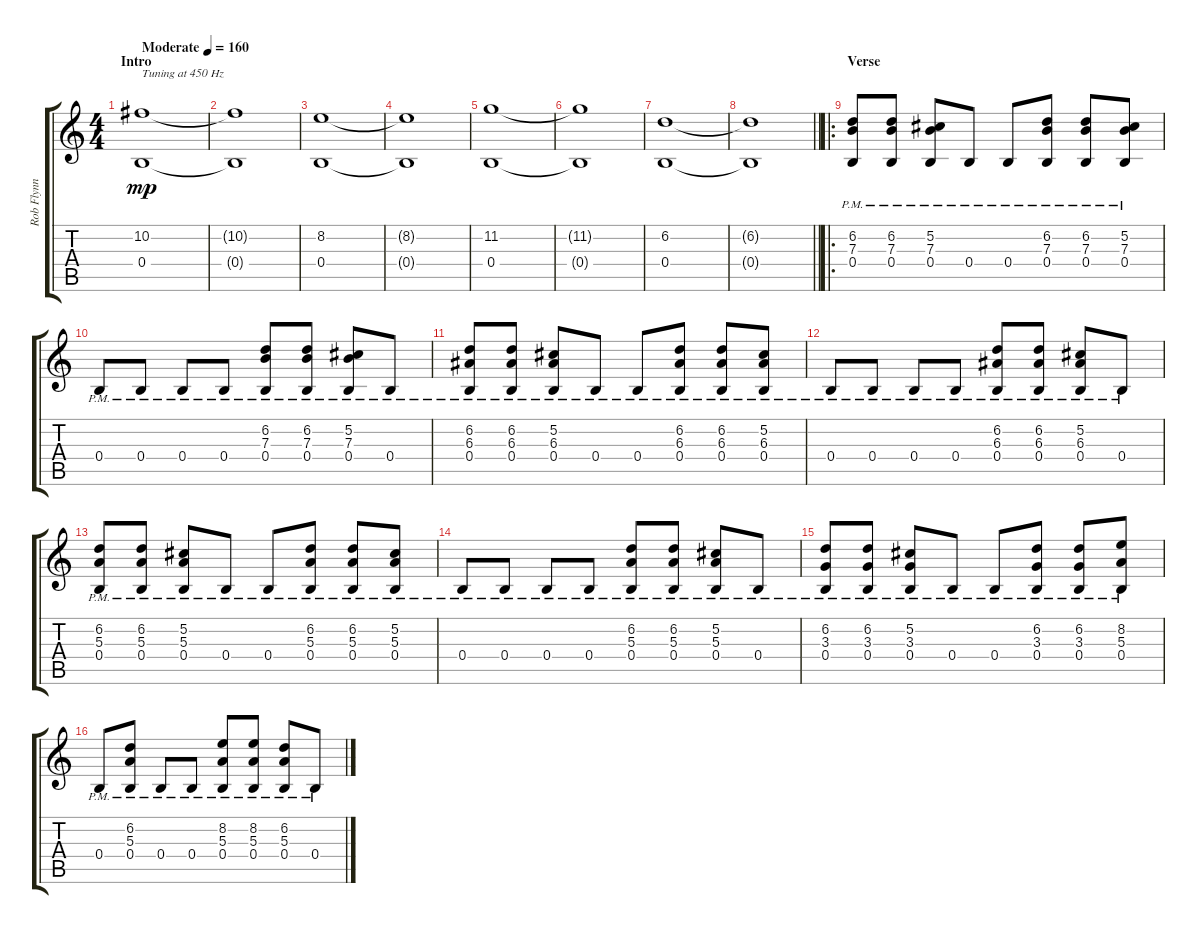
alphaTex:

\track ("Rob Flynn" "Rob Flynn") {instrument distortionguitar}
\staff {score tabs}
\tuning (Db4 Ab3 E3 B2 Gb2 B1) {hide}
\ts (4 4)
\section ("" "Intro")
\tempo (160 "Moderate")
\clef g2
\ks c
(10.2 0.4).1{txt "Tuning at 450 Hz" dy mp instrument acousticguitarsteel} |
(10.2{t} 0.4{t}).1 |
(8.2 0.4).1 |
(8.2{t} 0.4{t}).1 |
(11.2 0.4).1 |
(11.2{t} 0.4{t}).1 |
(6.2 0.4).1 |
\barLineRight lightlight
(6.2{t} 0.4{t}).1 |
\ro
\section ("" "Verse")
(6.2 7.3 0.4{pm}).8 (6.2 7.3 0.4{pm}).8 (5.2 7.3 0.4{pm}).8 0.4{pm}.8 0.4{pm}.8 (6.2 7.3 0.4{pm}).8 (6.2 7.3 0.4{pm}).8 (5.2 7.3 0.4{pm}).8 |
0.4{pm}.8 0.4{pm}.8 0.4{pm}.8 0.4{pm}.8 (6.2 7.3 0.4{pm}).8 (6.2 7.3 0.4{pm}).8 (5.2 7.3 0.4{pm}).8 0.4{pm}.8 |
(6.2 6.3 0.4{pm}).8 (6.2 6.3 0.4{pm}).8 (5.2 6.3 0.4{pm}).8 0.4{pm}.8 0.4{pm}.8 (6.2 6.3 0.4{pm}).8 (6.2 6.3 0.4{pm}).8 (5.2 6.3 0.4{pm}).8 |
0.4{pm}.8 0.4{pm}.8 0.4{pm}.8 0.4{pm}.8 (6.2 6.3 0.4{pm}).8 (6.2 6.3 0.4{pm}).8 (5.2 6.3 0.4{pm}).8 0.4{pm}.8 |
(6.2 5.3 0.4{pm}).8 (6.2 5.3 0.4{pm}).8 (5.2 5.3 0.4{pm}).8 0.4{pm}.8 0.4{pm}.8 (6.2 5.3 0.4{pm}).8 (6.2 5.3 0.4{pm}).8 (5.2 5.3 0.4{pm}).8 |
0.4{pm}.8 0.4{pm}.8 0.4{pm}.8 0.4{pm}.8 (6.2 5.3 0.4{pm}).8 (6.2 5.3 0.4{pm}).8 (5.2 5.3 0.4{pm}).8 0.4{pm}.8 |
(6.2 3.3 0.4{pm}).8 (6.2 3.3 0.4{pm}).8 (5.2 3.3 0.4{pm}).8 0.4{pm}.8 0.4{pm}.8 (6.2 3.3 0.4{pm}).8 (6.2 3.3 0.4{pm}).8 (8.2 5.3 0.4{pm}).8 |
0.4{pm}.8 (6.2 5.3 0.4{pm}).8 0.4{pm}.8 0.4{pm}.8 (8.2 5.3 0.4{pm}).8 (8.2 5.3 0.4{pm}).8 (6.2 5.3 0.4{pm}).8 0.4{pm}.8
